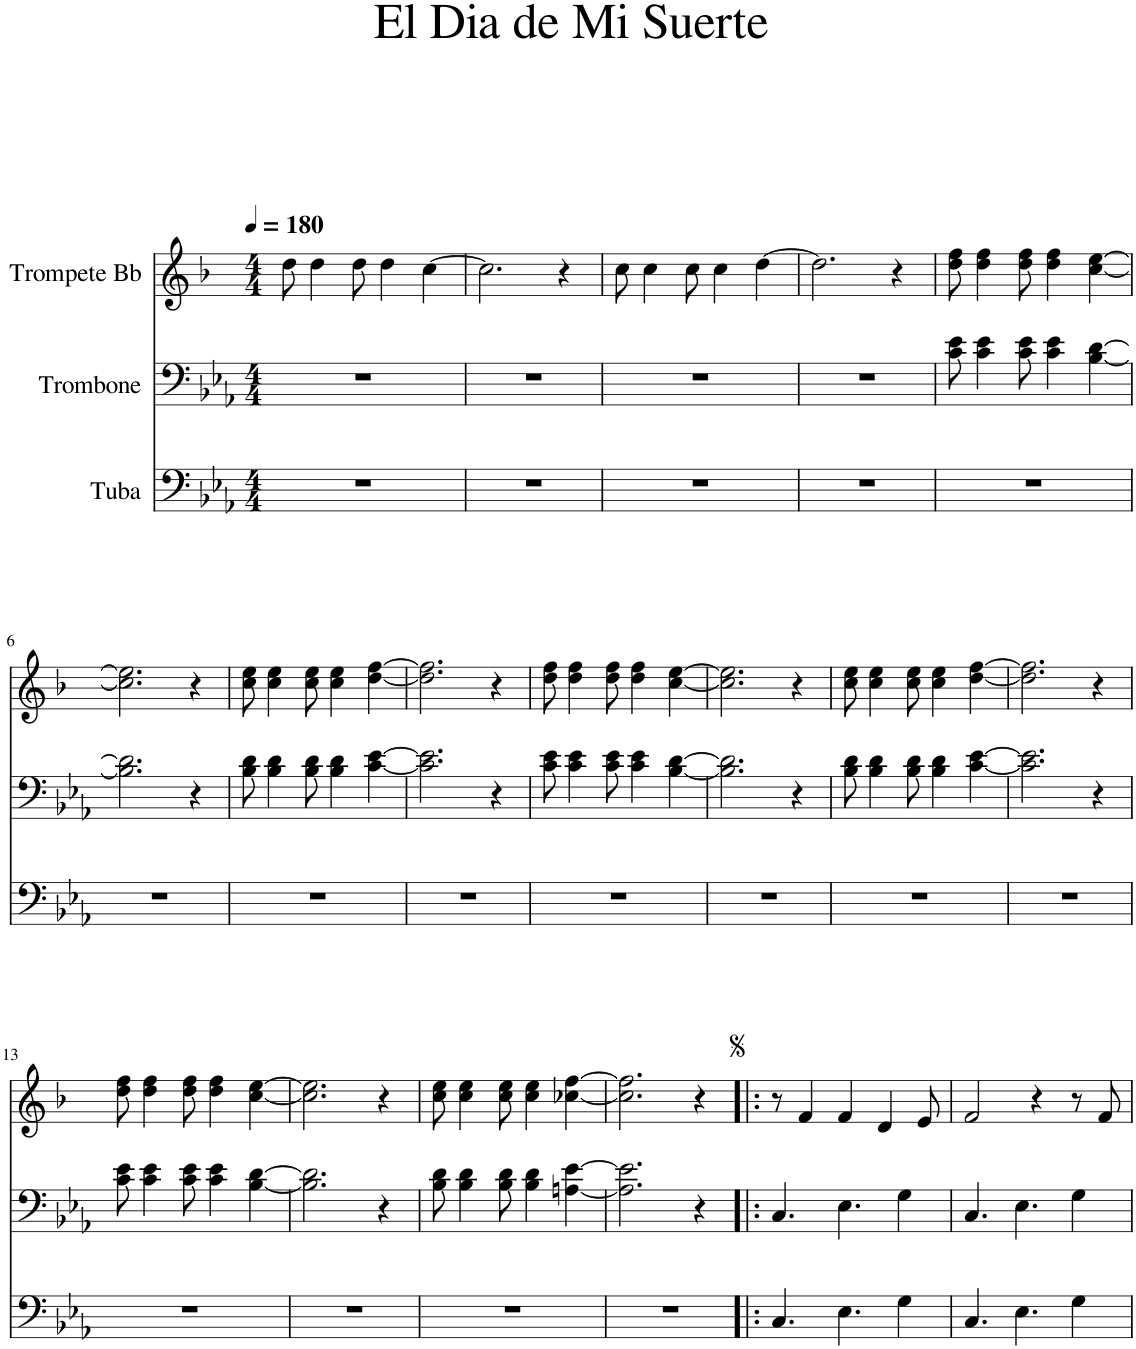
**kern	**kern	**kern
*part3	*part2	*part1
*staff3	*staff2	*staff1
*I"Tuba	*I"Trombone	*I"Trompete Bb
*I'Tba	*I'Trb	*I'Tpt
*clefF4	*clefF4	*clefG2
*	*	*Trd1c2
*k[b-e-a-]	*k[b-e-a-]	*k[b-]
*M4/4	*M4/4	*M4/4
*MM180	*MM180	*MM180
=1	=1	=1
1r	1r	8dd\
.	.	4dd\
.	.	8dd\
.	.	4dd\
.	.	[4cc\
=2	=2	=2
1r	1r	2.cc\]
.	.	4r
=3	=3	=3
1r	1r	8cc\
.	.	4cc\
.	.	8cc\
.	.	4cc\
.	.	[4dd\
=4	=4	=4
1r	1r	2.dd\]
.	.	4r
=5	=5	=5
1r	8c\ 8e-\	8dd\ 8ff\
.	4c\ 4e-\	4dd\ 4ff\
.	8c\ 8e-\	8dd\ 8ff\
.	4c\ 4e-\	4dd\ 4ff\
.	[4B-\ [4d\	[4cc\ [4ee\
!!LO:LB:g=z
=6	=6	=6
1r	2.B-\] 2.d\]	2.cc\] 2.ee\]
.	4r	4r
=7	=7	=7
1r	8B-\ 8d\	8cc\ 8ee\
.	4B-\ 4d\	4cc\ 4ee\
.	8B-\ 8d\	8cc\ 8ee\
.	4B-\ 4d\	4cc\ 4ee\
.	[4c\ [4e-\	[4dd\ [4ff\
=8	=8	=8
1r	2.c\] 2.e-\]	2.dd\] 2.ff\]
.	4r	4r
=9	=9	=9
1r	8c\ 8e-\	8dd\ 8ff\
.	4c\ 4e-\	4dd\ 4ff\
.	8c\ 8e-\	8dd\ 8ff\
.	4c\ 4e-\	4dd\ 4ff\
.	[4B-\ [4d\	[4cc\ [4ee\
=10	=10	=10
1r	2.B-\] 2.d\]	2.cc\] 2.ee\]
.	4r	4r
=11	=11	=11
1r	8B-\ 8d\	8cc\ 8ee\
.	4B-\ 4d\	4cc\ 4ee\
.	8B-\ 8d\	8cc\ 8ee\
.	4B-\ 4d\	4cc\ 4ee\
.	[4c\ [4e-\	[4dd\ [4ff\
=12	=12	=12
1r	2.c\] 2.e-\]	2.dd\] 2.ff\]
.	4r	4r
!!LO:LB:g=z
=13	=13	=13
1r	8c\ 8e-\	8dd\ 8ff\
.	4c\ 4e-\	4dd\ 4ff\
.	8c\ 8e-\	8dd\ 8ff\
.	4c\ 4e-\	4dd\ 4ff\
.	[4B-\ [4d\	[4cc\ [4ee\
=14	=14	=14
1r	2.B-\] 2.d\]	2.cc\] 2.ee\]
.	4r	4r
=15	=15	=15
1r	8B-\ 8d\	8cc\ 8ee\
.	4B-\ 4d\	4cc\ 4ee\
.	8B-\ 8d\	8cc\ 8ee\
.	4B-\ 4d\	4cc\ 4ee\
.	[4An\ [4e-\	[4cc-X\ [4ff\
=16	=16	=16
1r	2.A\] 2.e-\]	2.cc-\] 2.ff\]
.	4r	4r
=17!|:	=17!|:	=17!|:
4.C/	4.C/	8r
.	.	4f/
4.E-\	4.E-\	4f/
.	.	4d/
4G\	4G\	.
.	.	8e/
=18	=18	=18
4.C/	4.C/	2f/
4.E-\	4.E-\	.
.	.	4r
4G\	4G\	8r
.	.	8f/
=	=	=
*-	*-	*-
